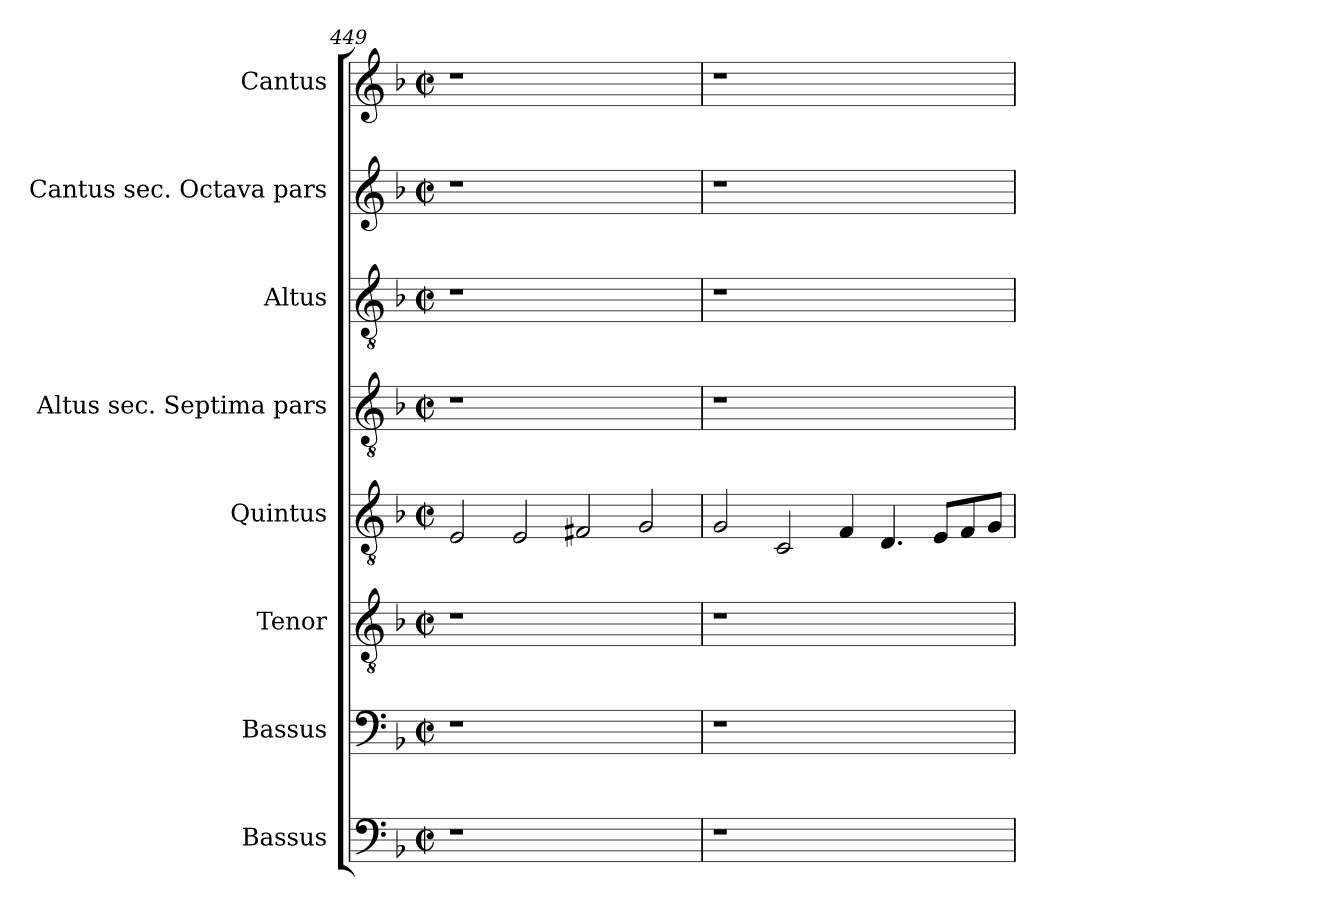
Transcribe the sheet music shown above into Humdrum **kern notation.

**kern	**kern	**kern	**kern	**kern	**kern	**kern	**kern
*part8	*part7	*part6	*part5	*part4	*part3	*part2	*part1
*staff8	*staff7	*staff6	*staff5	*staff4	*staff3	*staff2	*staff1
*I"Bassus	*I"Bassus	*I"Tenor	*I"Quintus	*I"Altus sec. Septima pars	*I"Altus	*I"Cantus sec. Octava pars	*I"Cantus
*	*I'Bassus	*I'Tenor	*I'Quintus	*	*I'Altus	*	*I'Cantus
*clefF4	*clefF4	*clefGv2	*clefGv2	*clefGv2	*clefGv2	*clefG2	*clefG2
*k[b-]	*k[b-]	*k[b-]	*k[b-]	*k[b-]	*k[b-]	*k[b-]	*k[b-]
*F:	*F:	*F:	*F:	*F:	*F:	*F:	*F:
*M2/2	*M2/2	*M2/2	*M2/2	*M2/2	*M2/2	*M2/2	*M2/2
*met(c|)	*met(c|)	*met(c|)	*met(c|)	*met(c|)	*met(c|)	*met(c|)	*met(c|)
=449	=449	=449	=449	=449	=449	=449	=449
1r	1r	1r	2E/	1r	1r	1r	1r
.	.	.	2E/	.	.	.	.
1ryy	1ryy	1ryy	2F#X/	1ryy	1ryy	1ryy	1ryy
.	.	.	2G/	.	.	.	.
=450	=450	=450	=450	=450	=450	=450	=450
1r	1r	1r	2G/	1r	1r	1r	1r
.	.	.	2C/	.	.	.	.
1ryy	1ryy	1ryy	4F/	1ryy	1ryy	1ryy	1ryy
.	.	.	4.D/	.	.	.	.
.	.	.	8E/L	.	.	.	.
.	.	.	8F/	.	.	.	.
.	.	.	8G/J	.	.	.	.
=	=	=	=	=	=	=	=
*-	*-	*-	*-	*-	*-	*-	*-
